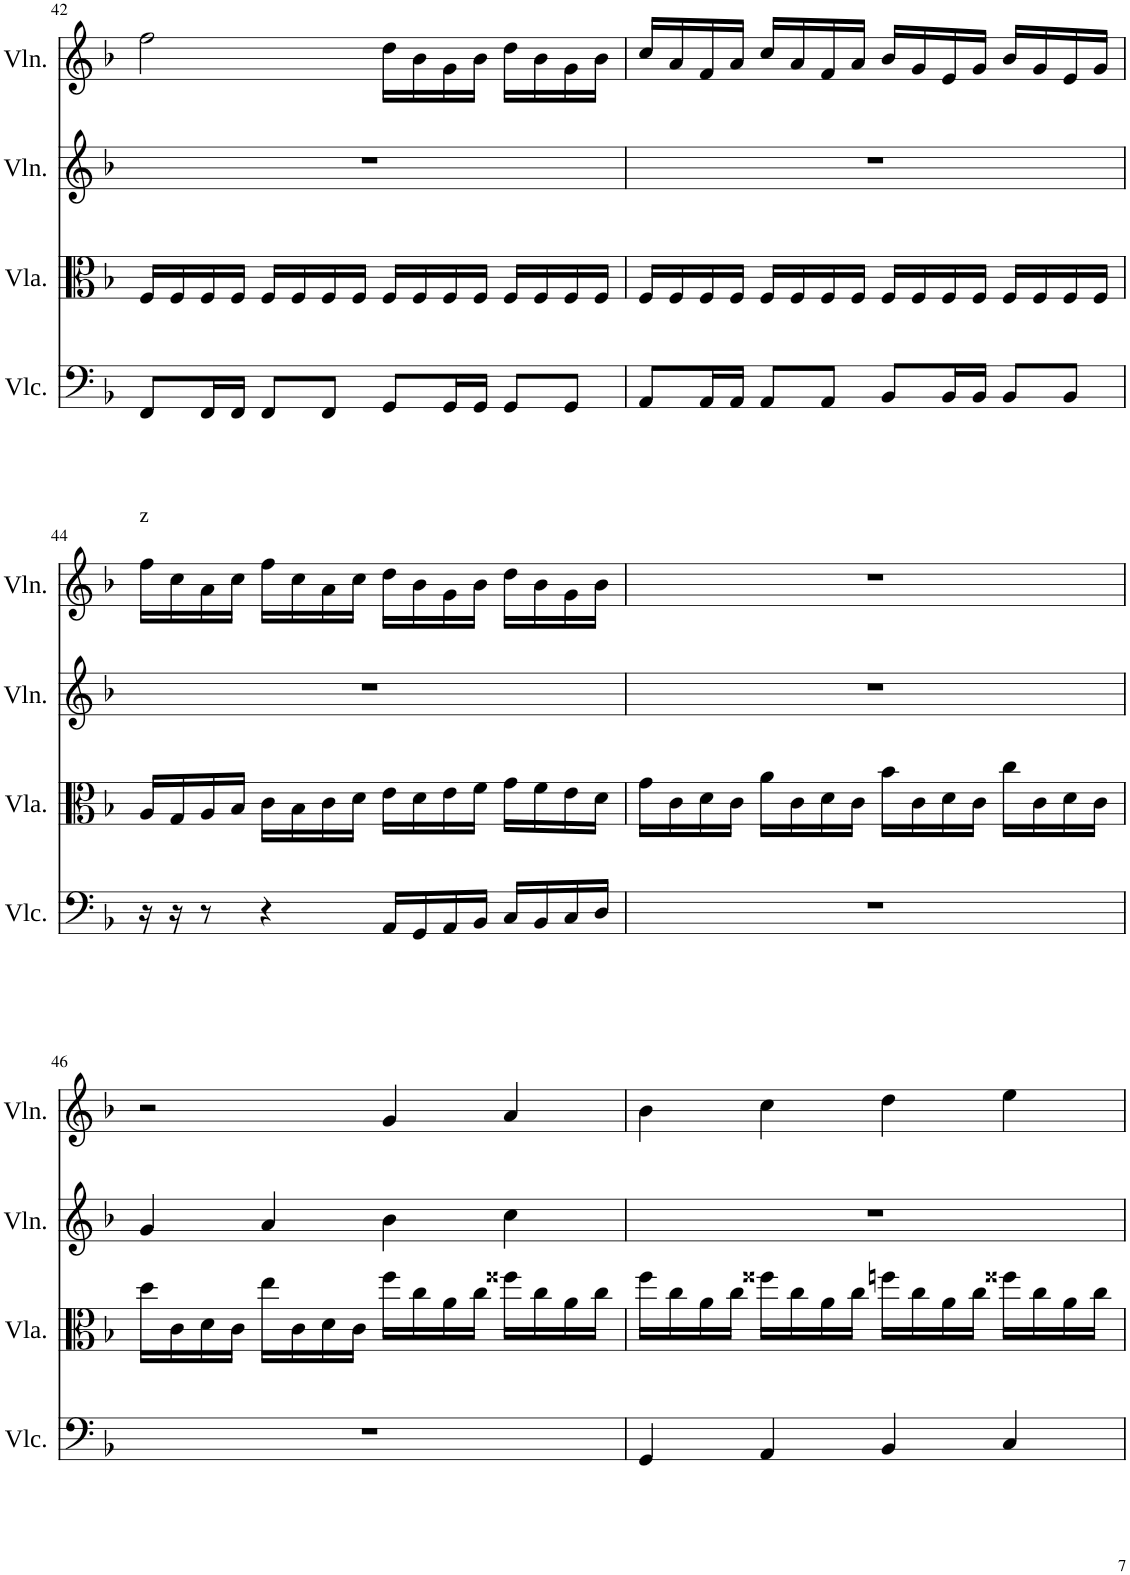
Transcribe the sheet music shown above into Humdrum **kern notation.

**kern	**kern	**kern	**kern
*part4	*part3	*part2	*part1
*staff4	*staff3	*staff2	*staff1
*I"Violoncello	*I"Viola	*I"Violin	*I"Violin
*I'Vlc.	*I'Vla.	*I'Vln.	*I'Vln.
!!LO:PB:g=z
*clefF4	*clefC3	*clefG2	*clefG2
*k[b-]	*k[b-]	*k[b-]	*k[b-]
*M4/4	*M4/4	*M4/4	*M4/4
=42	=42	=42	=42
8FF/L	16F/LL	1r	2ff\
.	16F/	.	.
16FF/L	16F/	.	.
16FF/JJ	16F/JJ	.	.
8FF/L	16F/LL	.	.
.	16F/	.	.
8FF/J	16F/	.	.
.	16F/JJ	.	.
8GG/L	16F/LL	.	16dd\LL
.	16F/	.	16b-\
16GG/L	16F/	.	16g\
16GG/JJ	16F/JJ	.	16b-\JJ
8GG/L	16F/LL	.	16dd\LL
.	16F/	.	16b-\
8GG/J	16F/	.	16g\
.	16F/JJ	.	16b-\JJ
=43	=43	=43	=43
8AA/L	16F/LL	1r	16cc/LL
.	16F/	.	16a/
16AA/L	16F/	.	16f/
16AA/JJ	16F/JJ	.	16a/JJ
8AA/L	16F/LL	.	16cc/LL
.	16F/	.	16a/
8AA/J	16F/	.	16f/
.	16F/JJ	.	16a/JJ
8BB-/L	16F/LL	.	16b-/LL
.	16F/	.	16g/
16BB-/L	16F/	.	16e/
16BB-/JJ	16F/JJ	.	16g/JJ
8BB-/L	16F/LL	.	16b-/LL
.	16F/	.	16g/
8BB-/J	16F/	.	16e/
.	16F/JJ	.	16g/JJ
!!LO:LB:g=z
=44	=44	=44	=44
!	!	!	!LO:TX:a:t=z
16r	16A/LL	1r	16ff\LL
16r	16G/	.	16cc\
8r	16A/	.	16a\
.	16B-/JJ	.	16cc\JJ
4r	16c\LL	.	16ff\LL
.	16B-\	.	16cc\
.	16c\	.	16a\
.	16d\JJ	.	16cc\JJ
16AA/LL	16e\LL	.	16dd\LL
16GG/	16d\	.	16b-\
16AA/	16e\	.	16g\
16BB-/JJ	16f\JJ	.	16b-\JJ
16C/LL	16g\LL	.	16dd\LL
16BB-/	16f\	.	16b-\
16C/	16e\	.	16g\
16D/JJ	16d\JJ	.	16b-\JJ
=45	=45	=45	=45
1r	16g\LL	1r	1r
.	16c\	.	.
.	16d\	.	.
.	16c\JJ	.	.
.	16a\LL	.	.
.	16c\	.	.
.	16d\	.	.
.	16c\JJ	.	.
.	16b-\LL	.	.
.	16c\	.	.
.	16d\	.	.
.	16c\JJ	.	.
.	16cc\LL	.	.
.	16c\	.	.
.	16d\	.	.
.	16c\JJ	.	.
!!LO:LB:g=z
=46	=46	=46	=46
1r	16dd\LL	4g/	2r
.	16c\	.	.
.	16d\	.	.
.	16c\JJ	.	.
.	16ee\LL	4a/	.
.	16c\	.	.
.	16d\	.	.
.	16c\JJ	.	.
.	16ff\LL	4b-\	4g/
.	16cc\	.	.
.	16a\	.	.
.	16cc\JJ	.	.
.	16ff##X\LL	4cc\	4a/
.	16cc\	.	.
.	16a\	.	.
.	16cc\JJ	.	.
=47	=47	=47	=47
4GG/	16ff\LL	1r	4b-\
.	16cc\	.	.
.	16a\	.	.
.	16cc\JJ	.	.
4AA/	16ff##X\LL	.	4cc\
.	16cc\	.	.
.	16a\	.	.
.	16cc\JJ	.	.
4BB-/	16ffn\LL	.	4dd\
.	16cc\	.	.
.	16a\	.	.
.	16cc\JJ	.	.
4C/	16ff##X\LL	.	4ee\
.	16cc\	.	.
.	16a\	.	.
.	16cc\JJ	.	.
=	=	=	=
*-	*-	*-	*-
